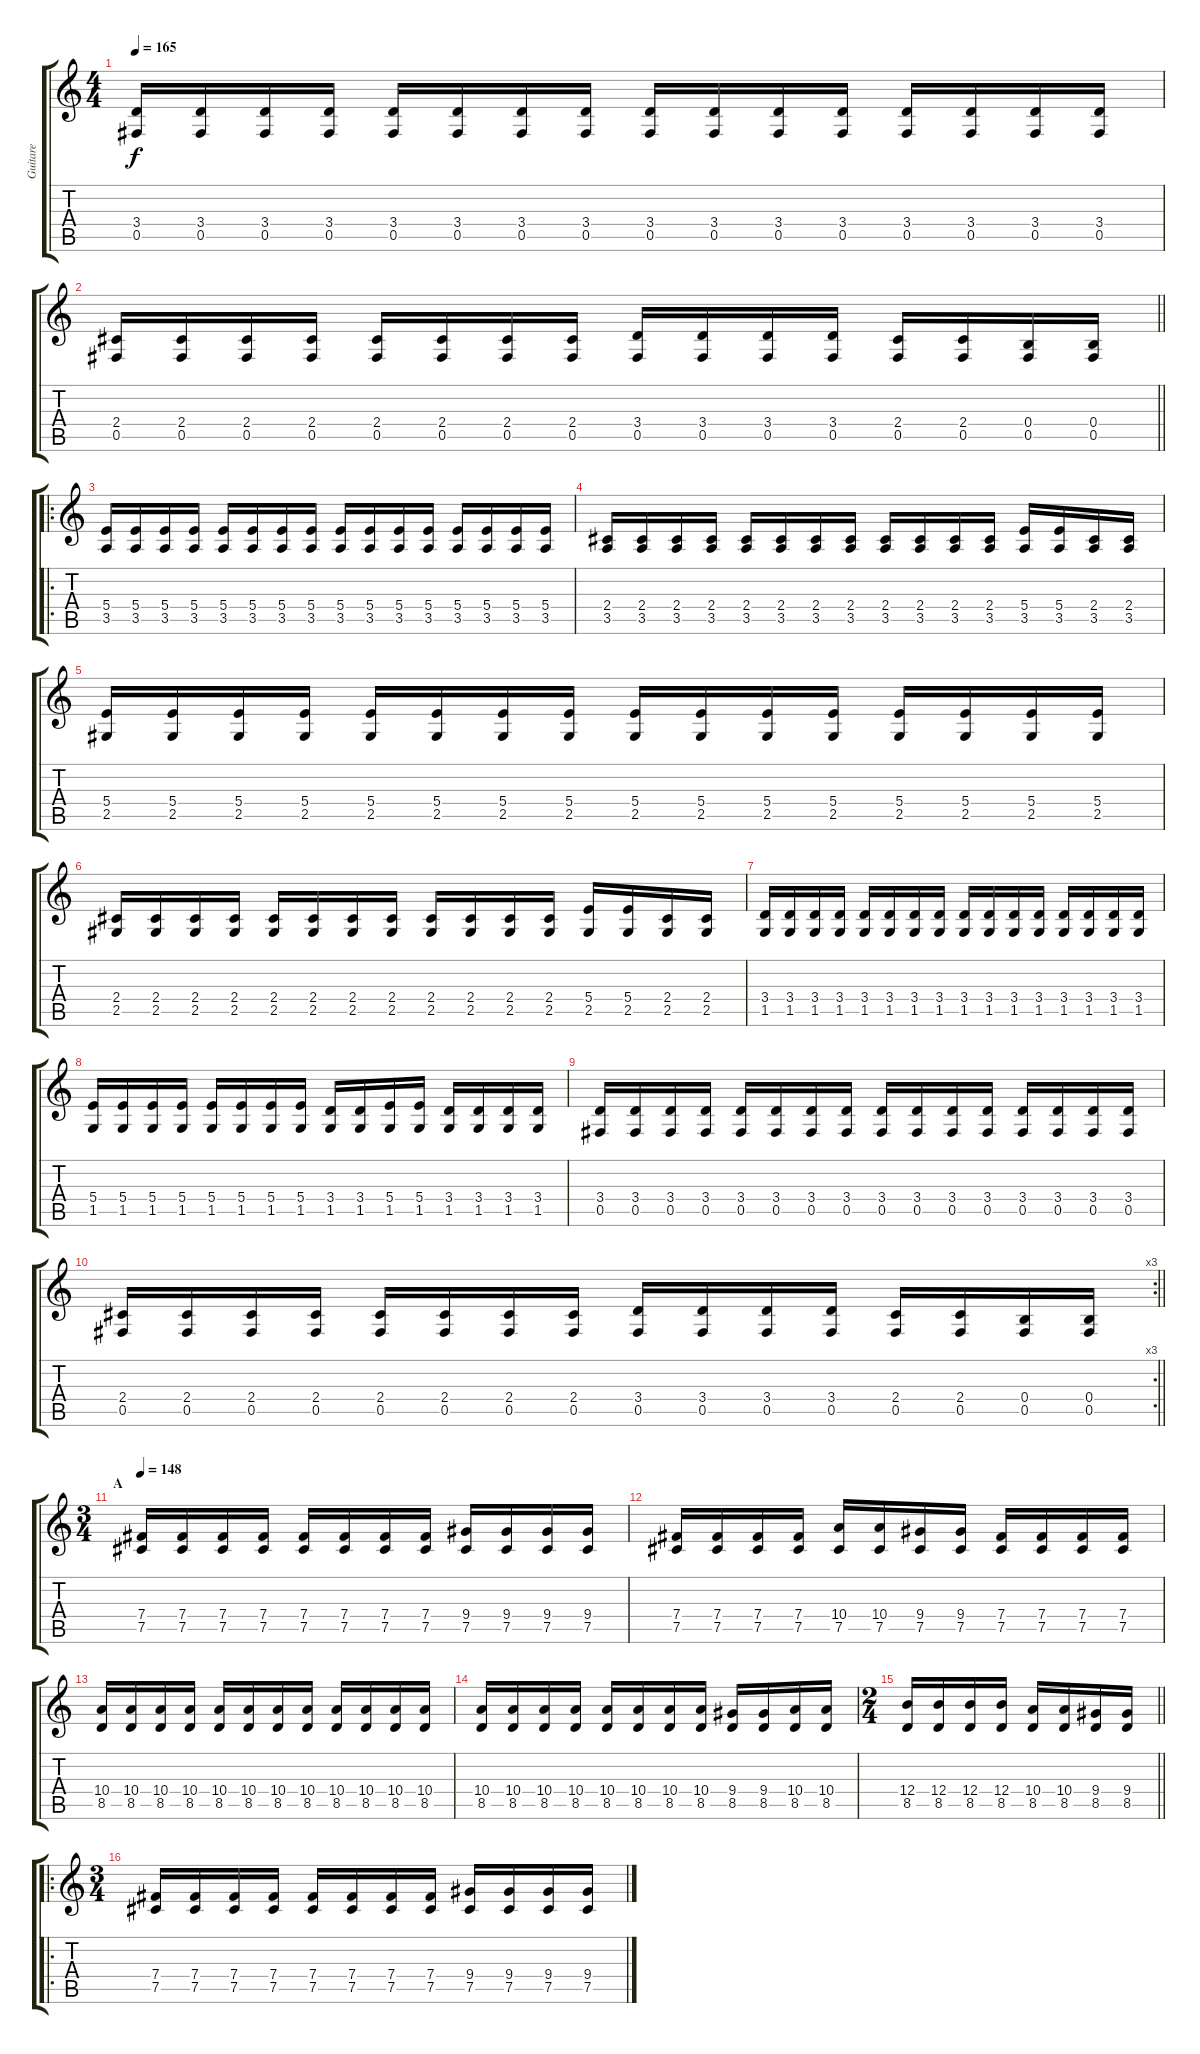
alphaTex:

\track ("Guitare" "Guitare") {instrument distortionguitar}
\staff {score tabs}
\tuning (Db4 Ab3 E3 B2 Gb2 Db2) {hide}
\ts (4 4)
\tempo 165
\clef g2
\ks c
(3.4 0.5).16{dy f} (3.4 0.5).16 (3.4 0.5).16 (3.4 0.5).16 (3.4 0.5).16 (3.4 0.5).16 (3.4 0.5).16 (3.4 0.5).16 (3.4 0.5).16 (3.4 0.5).16 (3.4 0.5).16 (3.4 0.5).16 (3.4 0.5).16 (3.4 0.5).16 (3.4 0.5).16 (3.4 0.5).16 |
\barLineRight lightlight
(2.4 0.5).16 (2.4 0.5).16 (2.4 0.5).16 (2.4 0.5).16 (2.4 0.5).16 (2.4 0.5).16 (2.4 0.5).16 (2.4 0.5).16 (3.4 0.5).16 (3.4 0.5).16 (3.4 0.5).16 (3.4 0.5).16 (2.4 0.5).16 (2.4 0.5).16 (0.4 0.5).16 (0.4 0.5).16 |
\ro
(5.4 3.5).16 (5.4 3.5).16 (5.4 3.5).16 (5.4 3.5).16 (5.4 3.5).16 (5.4 3.5).16 (5.4 3.5).16 (5.4 3.5).16 (5.4 3.5).16 (5.4 3.5).16 (5.4 3.5).16 (5.4 3.5).16 (5.4 3.5).16 (5.4 3.5).16 (5.4 3.5).16 (5.4 3.5).16 |
(2.4 3.5).16 (2.4 3.5).16 (2.4 3.5).16 (2.4 3.5).16 (2.4 3.5).16 (2.4 3.5).16 (2.4 3.5).16 (2.4 3.5).16 (2.4 3.5).16 (2.4 3.5).16 (2.4 3.5).16 (2.4 3.5).16 (5.4 3.5).16 (5.4 3.5).16 (2.4 3.5).16 (2.4 3.5).16 |
(5.4 2.5).16 (5.4 2.5).16 (5.4 2.5).16 (5.4 2.5).16 (5.4 2.5).16 (5.4 2.5).16 (5.4 2.5).16 (5.4 2.5).16 (5.4 2.5).16 (5.4 2.5).16 (5.4 2.5).16 (5.4 2.5).16 (5.4 2.5).16 (5.4 2.5).16 (5.4 2.5).16 (5.4 2.5).16 |
(2.4 2.5).16 (2.4 2.5).16 (2.4 2.5).16 (2.4 2.5).16 (2.4 2.5).16 (2.4 2.5).16 (2.4 2.5).16 (2.4 2.5).16 (2.4 2.5).16 (2.4 2.5).16 (2.4 2.5).16 (2.4 2.5).16 (5.4 2.5).16 (5.4 2.5).16 (2.4 2.5).16 (2.4 2.5).16 |
(3.4 1.5).16 (3.4 1.5).16 (3.4 1.5).16 (3.4 1.5).16 (3.4 1.5).16 (3.4 1.5).16 (3.4 1.5).16 (3.4 1.5).16 (3.4 1.5).16 (3.4 1.5).16 (3.4 1.5).16 (3.4 1.5).16 (3.4 1.5).16 (3.4 1.5).16 (3.4 1.5).16 (3.4 1.5).16 |
(5.4 1.5).16 (5.4 1.5).16 (5.4 1.5).16 (5.4 1.5).16 (5.4 1.5).16 (5.4 1.5).16 (5.4 1.5).16 (5.4 1.5).16 (3.4 1.5).16 (3.4 1.5).16 (5.4 1.5).16 (5.4 1.5).16 (3.4 1.5).16 (3.4 1.5).16 (3.4 1.5).16 (3.4 1.5).16 |
(3.4 0.5).16 (3.4 0.5).16 (3.4 0.5).16 (3.4 0.5).16 (3.4 0.5).16 (3.4 0.5).16 (3.4 0.5).16 (3.4 0.5).16 (3.4 0.5).16 (3.4 0.5).16 (3.4 0.5).16 (3.4 0.5).16 (3.4 0.5).16 (3.4 0.5).16 (3.4 0.5).16 (3.4 0.5).16 |
\rc 3
\barLineRight lightlight
(2.4 0.5).16 (2.4 0.5).16 (2.4 0.5).16 (2.4 0.5).16 (2.4 0.5).16 (2.4 0.5).16 (2.4 0.5).16 (2.4 0.5).16 (3.4 0.5).16 (3.4 0.5).16 (3.4 0.5).16 (3.4 0.5).16 (2.4 0.5).16 (2.4 0.5).16 (0.4 0.5).16 (0.4 0.5).16 |
\ts (3 4)
\section ("" "A")
\tempo 148
(7.4 7.5).16 (7.4 7.5).16 (7.4 7.5).16 (7.4 7.5).16 (7.4 7.5).16 (7.4 7.5).16 (7.4 7.5).16 (7.4 7.5).16 (9.4 7.5).16 (9.4 7.5).16 (9.4 7.5).16 (9.4 7.5).16 |
(7.4 7.5).16 (7.4 7.5).16 (7.4 7.5).16 (7.4 7.5).16 (10.4 7.5).16 (10.4 7.5).16 (9.4 7.5).16 (9.4 7.5).16 (7.4 7.5).16 (7.4 7.5).16 (7.4 7.5).16 (7.4 7.5).16 |
(10.4 8.5).16 (10.4 8.5).16 (10.4 8.5).16 (10.4 8.5).16 (10.4 8.5).16 (10.4 8.5).16 (10.4 8.5).16 (10.4 8.5).16 (10.4 8.5).16 (10.4 8.5).16 (10.4 8.5).16 (10.4 8.5).16 |
(10.4 8.5).16 (10.4 8.5).16 (10.4 8.5).16 (10.4 8.5).16 (10.4 8.5).16 (10.4 8.5).16 (10.4 8.5).16 (10.4 8.5).16 (9.4 8.5).16 (9.4 8.5).16 (10.4 8.5).16 (10.4 8.5).16 |
\ts (2 4)
\barLineRight lightlight
(12.4 8.5).16 (12.4 8.5).16 (12.4 8.5).16 (12.4 8.5).16 (10.4 8.5).16 (10.4 8.5).16 (9.4 8.5).16 (9.4 8.5).16 |
\ro
\ts (3 4)
\section ("" "")
(7.4 7.5).16 (7.4 7.5).16 (7.4 7.5).16 (7.4 7.5).16 (7.4 7.5).16 (7.4 7.5).16 (7.4 7.5).16 (7.4 7.5).16 (9.4 7.5).16 (9.4 7.5).16 (9.4 7.5).16 (9.4 7.5).16
